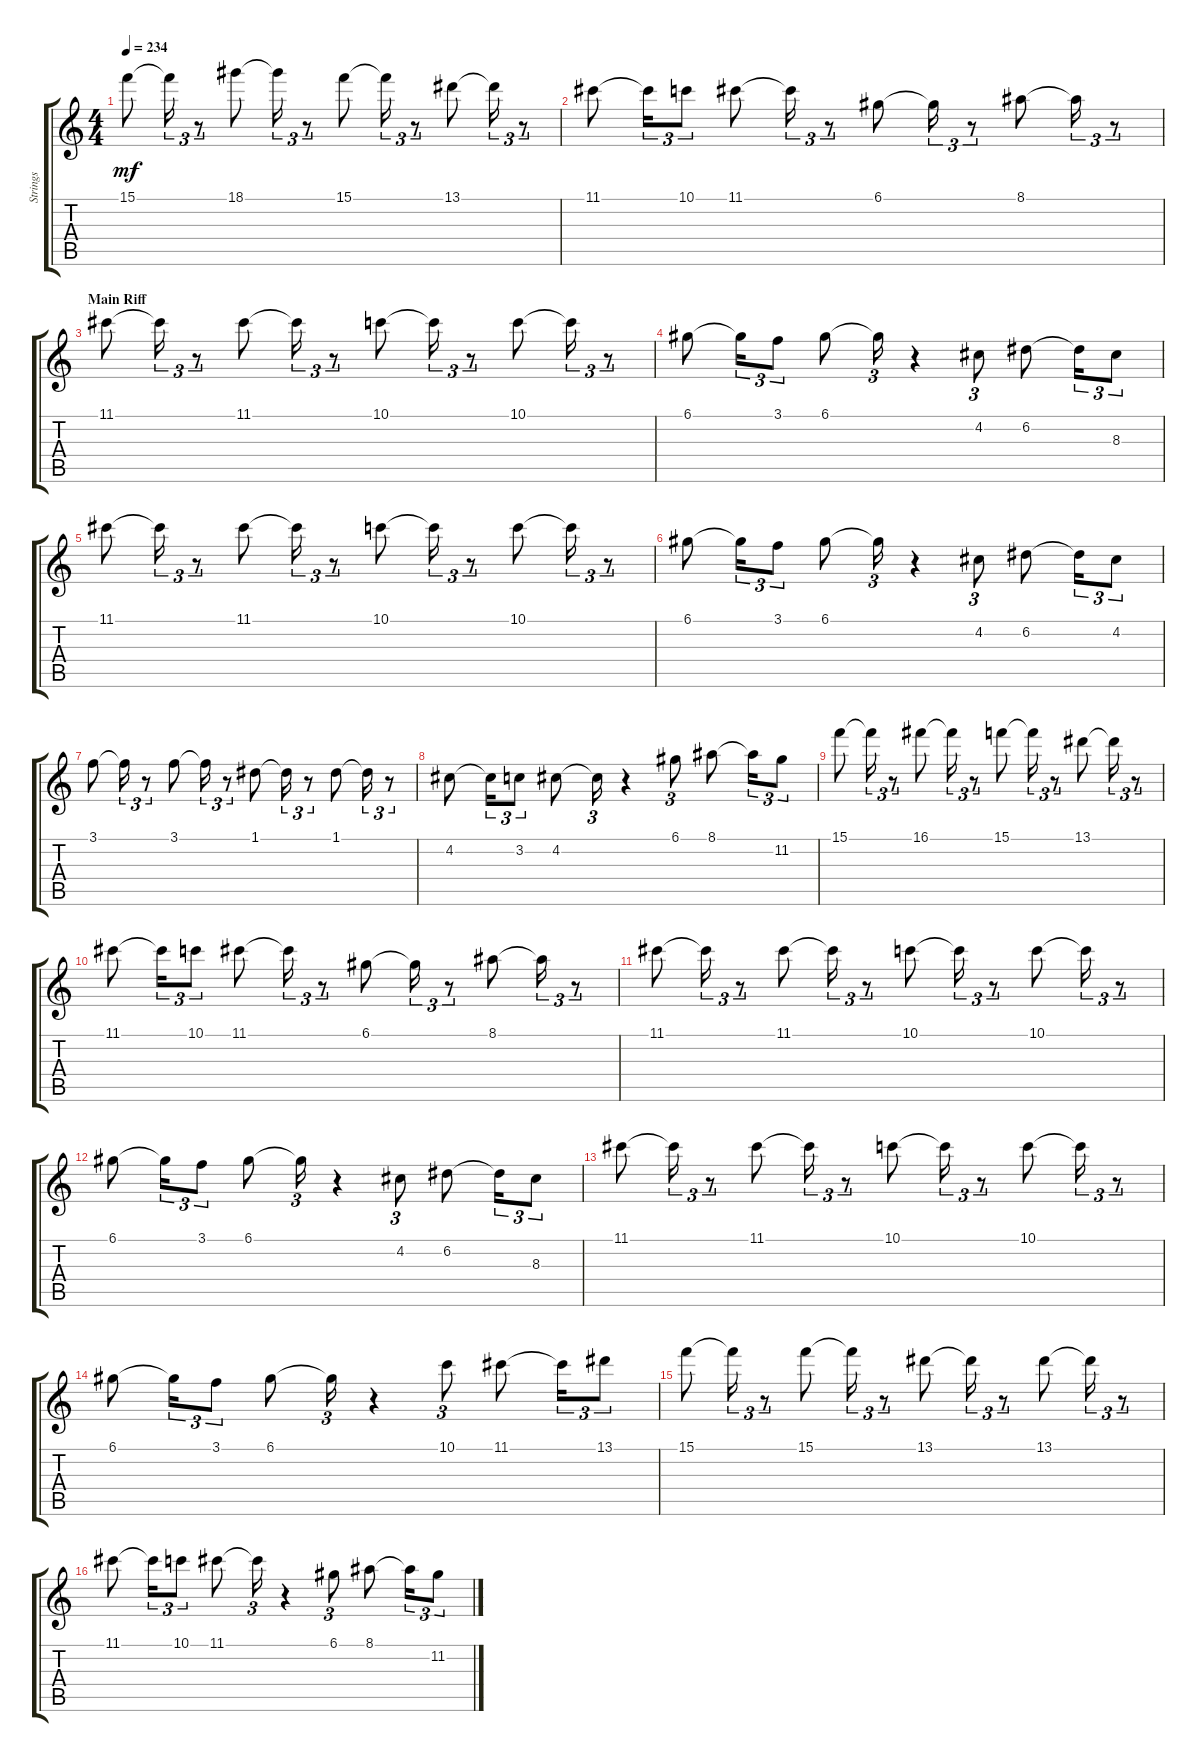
\track ("Strings" "Strings") {instrument electricguitarclean}
\staff {score tabs}
\tuning (D4 A3 F3 C3 G2 C2) {hide}
\ts (4 4)
\tempo 234
\clef g2
\ks aminor
15.1.8{dy mf} 15.1{t}.16{tu (3 2)} r.8{tu (3 2)} 18.1.8 18.1{t}.16{tu (3 2)} r.8{tu (3 2)} 15.1.8 15.1{t}.16{tu (3 2)} r.8{tu (3 2)} 13.1.8 13.1{t}.16{tu (3 2)} r.8{tu (3 2)} |
11.1.8 11.1{t}.16{tu (3 2)} 10.1.8{tu (3 2)} 11.1.8 11.1{t}.16{tu (3 2)} r.8{tu (3 2)} 6.1.8 6.1{t}.16{tu (3 2)} r.8{tu (3 2)} 8.1.8 8.1{t}.16{tu (3 2)} r.8{tu (3 2)} |
\section ("" "Main Riff")
11.1.8 11.1{t}.16{tu (3 2)} r.8{tu (3 2)} 11.1.8 11.1{t}.16{tu (3 2)} r.8{tu (3 2)} 10.1.8 10.1{t}.16{tu (3 2)} r.8{tu (3 2)} 10.1.8 10.1{t}.16{tu (3 2)} r.8{tu (3 2)} |
6.1.8 6.1{t}.16{tu (3 2)} 3.1.8{tu (3 2)} 6.1.8 6.1{t}.16{tu (3 2)} r.4 4.2.8{tu (3 2)} 6.2.8 6.2{t}.16{tu (3 2)} 8.3.8{tu (3 2)} |
11.1.8 11.1{t}.16{tu (3 2)} r.8{tu (3 2)} 11.1.8 11.1{t}.16{tu (3 2)} r.8{tu (3 2)} 10.1.8 10.1{t}.16{tu (3 2)} r.8{tu (3 2)} 10.1.8 10.1{t}.16{tu (3 2)} r.8{tu (3 2)} |
6.1.8 6.1{t}.16{tu (3 2)} 3.1.8{tu (3 2)} 6.1.8 6.1{t}.16{tu (3 2)} r.4 4.2.8{tu (3 2)} 6.2.8 6.2{t}.16{tu (3 2)} 4.2.8{tu (3 2)} |
3.1.8 3.1{t}.16{tu (3 2)} r.8{tu (3 2)} 3.1.8 3.1{t}.16{tu (3 2)} r.8{tu (3 2)} 1.1.8 1.1{t}.16{tu (3 2)} r.8{tu (3 2)} 1.1.8 1.1{t}.16{tu (3 2)} r.8{tu (3 2)} |
4.2.8 4.2{t}.16{tu (3 2)} 3.2.8{tu (3 2)} 4.2.8 4.2{t}.16{tu (3 2)} r.4 6.1.8{tu (3 2)} 8.1.8 8.1{t}.16{tu (3 2)} 11.2.8{tu (3 2)} |
15.1.8 15.1{t}.16{tu (3 2)} r.8{tu (3 2)} 16.1.8 16.1{t}.16{tu (3 2)} r.8{tu (3 2)} 15.1.8 15.1{t}.16{tu (3 2)} r.8{tu (3 2)} 13.1.8 13.1{t}.16{tu (3 2)} r.8{tu (3 2)} |
11.1.8 11.1{t}.16{tu (3 2)} 10.1.8{tu (3 2)} 11.1.8 11.1{t}.16{tu (3 2)} r.8{tu (3 2)} 6.1.8 6.1{t}.16{tu (3 2)} r.8{tu (3 2)} 8.1.8 8.1{t}.16{tu (3 2)} r.8{tu (3 2)} |
11.1.8 11.1{t}.16{tu (3 2)} r.8{tu (3 2)} 11.1.8 11.1{t}.16{tu (3 2)} r.8{tu (3 2)} 10.1.8 10.1{t}.16{tu (3 2)} r.8{tu (3 2)} 10.1.8 10.1{t}.16{tu (3 2)} r.8{tu (3 2)} |
6.1.8 6.1{t}.16{tu (3 2)} 3.1.8{tu (3 2)} 6.1.8 6.1{t}.16{tu (3 2)} r.4 4.2.8{tu (3 2)} 6.2.8 6.2{t}.16{tu (3 2)} 8.3.8{tu (3 2)} |
11.1.8 11.1{t}.16{tu (3 2)} r.8{tu (3 2)} 11.1.8 11.1{t}.16{tu (3 2)} r.8{tu (3 2)} 10.1.8 10.1{t}.16{tu (3 2)} r.8{tu (3 2)} 10.1.8 10.1{t}.16{tu (3 2)} r.8{tu (3 2)} |
6.1.8 6.1{t}.16{tu (3 2)} 3.1.8{tu (3 2)} 6.1.8 6.1{t}.16{tu (3 2)} r.4 10.1.8{tu (3 2)} 11.1.8 11.1{t}.16{tu (3 2)} 13.1.8{tu (3 2)} |
15.1.8 15.1{t}.16{tu (3 2)} r.8{tu (3 2)} 15.1.8 15.1{t}.16{tu (3 2)} r.8{tu (3 2)} 13.1.8 13.1{t}.16{tu (3 2)} r.8{tu (3 2)} 13.1.8 13.1{t}.16{tu (3 2)} r.8{tu (3 2)} |
11.1.8 11.1{t}.16{tu (3 2)} 10.1.8{tu (3 2)} 11.1.8 11.1{t}.16{tu (3 2)} r.4 6.1.8{tu (3 2)} 8.1.8 8.1{t}.16{tu (3 2)} 11.2.8{tu (3 2)}
